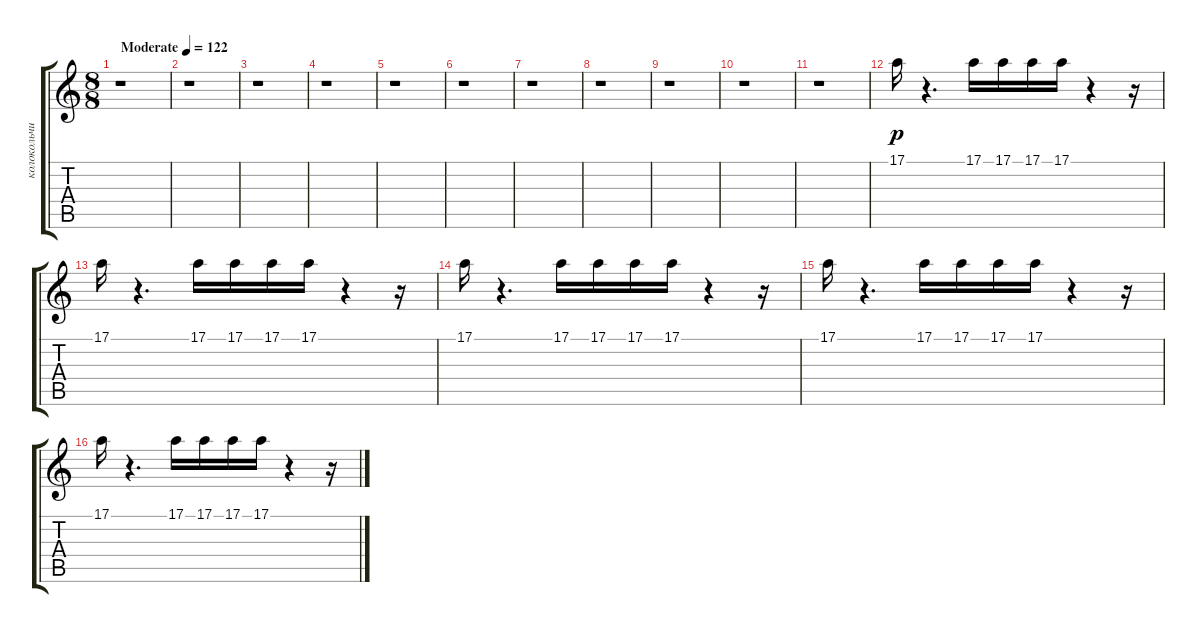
\track ("колокольчик" "колокольчи") {instrument acousticgrandpiano}
\staff {score tabs}
\tuning (E4 B3 G3 D3 A2 E2) {hide}
\ts (8 8)
\tempo (122 "Moderate")
\clef g2
\ks c
r.1{dy p instrument acousticgrandpiano} |
r.1 |
r.1 |
r.1 |
r.1 |
r.1 |
r.1 |
r.1 |
r.1 |
r.1 |
r.1 |
17.1.16 r.4{d} 17.1.16 17.1.16 17.1.16 17.1.16 r.4 r.16 |
17.1.16 r.4{d} 17.1.16 17.1.16 17.1.16 17.1.16 r.4 r.16 |
17.1.16 r.4{d} 17.1.16 17.1.16 17.1.16 17.1.16 r.4 r.16 |
17.1.16 r.4{d} 17.1.16 17.1.16 17.1.16 17.1.16 r.4 r.16 |
17.1.16 r.4{d} 17.1.16 17.1.16 17.1.16 17.1.16 r.4 r.16
